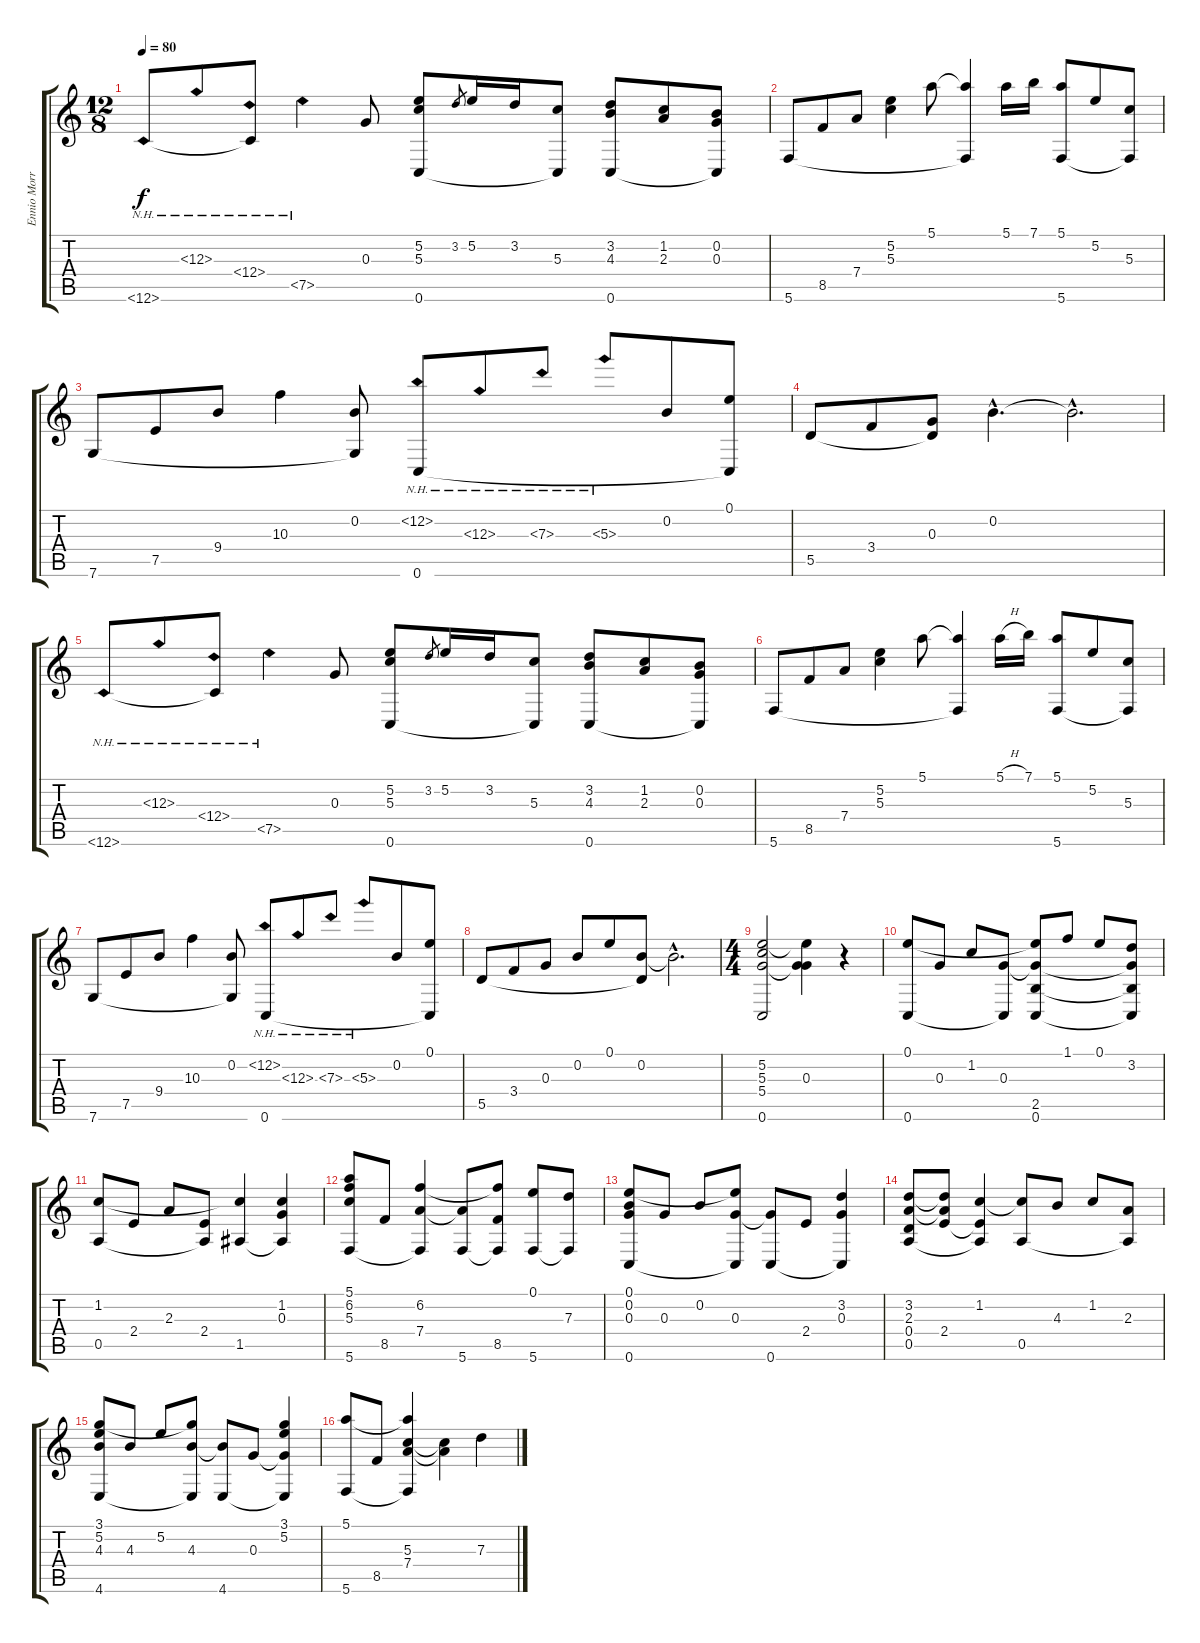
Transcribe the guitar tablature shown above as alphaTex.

\track ("Ennio Morricone" "Ennio Morr") {instrument acousticguitarnylon}
\staff {score tabs}
\tuning (E4 B3 G3 D3 A2 C2) {hide}
\ts (12 8)
\tempo 80
\clef g2
\ks c
12.6{nh}.8{dy f instrument acousticguitarnylon} 12.3{nh}.8 (12.4{nh} 12.6{t}).8 7.5{nh}.4 0.3.8 (5.2 5.3 0.6).8 3.2.8{gr} 5.2.16 3.2.16 (5.3 0.6{t}).8 (3.2 4.3 0.6).8 (1.2 2.3).8 (0.2 0.3 0.6{t}).8 |
5.6.8 8.5.8 7.4.8 (5.2 5.3).4 5.1.8 (5.1{t} 5.6{t}).4 5.1.16 7.1.16 (5.1 5.6).8 5.2.8 (5.3 5.6{t}).8 |
7.6.8 7.5.8 9.4.8 10.3.4 (0.2 7.6{t}).8 (12.2{nh} 0.6).8 12.3{nh}.8 7.3{nh}.8 5.3{nh}.8 0.2.8 (0.1 0.6{t}).8 |
5.5.8 3.4.8 (0.3 5.5{t}).8 0.2{hac}.4{d} 0.2{hac t}.2{d} |
12.6{nh}.8 12.3{nh}.8 (12.4{nh} 12.6{t}).8 7.5{nh}.4 0.3.8 (5.2 5.3 0.6).8 3.2.8{gr} 5.2.16 3.2.16 (5.3 0.6{t}).8 (3.2 4.3 0.6).8 (1.2 2.3).8 (0.2 0.3 0.6{t}).8 |
5.6.8 8.5.8 7.4.8 (5.2 5.3).4 5.1.8 (5.1{t} 5.6{t}).4 5.1{h}.16 7.1.16 (5.1 5.6).8 5.2.8 (5.3 5.6{t}).8 |
7.6.8 7.5.8 9.4.8 10.3.4 (0.2 7.6{t}).8 (12.2{nh} 0.6).8 12.3{nh}.8 7.3{nh}.8 5.3{nh}.8 0.2.8 (0.1 0.6{t}).8 |
5.5.8 3.4.8 0.3.8 0.2.8 0.1.8 (0.2 5.5{t}).8 0.2{hac t}.2{d} |
\ts (4 4)
(5.2 5.3 5.4 0.6).2 (5.2{t} 0.3 5.4{t}).4 r.4 |
(0.1 0.6).8 0.3.8 1.2.8 (0.3 0.6{t}).8 (0.1{t} 0.3{t} 2.5 0.6).8 1.1.8 0.1.8 (3.2 0.3{t} 2.5{t} 0.6{t}).8 |
(1.2 0.5).8 2.4.8 2.3.8 (2.4 0.5{t}).8 (1.2{t} 1.5).4 (1.2 0.3 1.5{t}).4 |
(5.1 6.2 5.3 5.6).8 8.5.8 (6.2 7.4 5.6{t}).4 (7.4{t} 5.6).8 (6.2{t} 8.5 5.6{t}).8 (0.1 5.6).8 (7.3 5.6{t}).8 |
(0.1 0.2 0.3 0.6).8 0.3.8 0.2.8 (0.1{t} 0.3 0.6{t}).8 (0.3{t} 0.6).8 2.4.8 (3.2 0.3 0.6{t}).4 |
(3.2 2.3 0.4 0.5).8 (3.2{t} 2.3{t} 2.4).8 (1.2 2.4{t} 0.5{t}).4 (1.2{t} 0.5).8 4.3.8 1.2.8 (2.3 0.5{t}).8 |
(3.1 5.2 4.3 4.6).8 4.3.8 5.2.8 (3.1{t} 4.3 4.6{t}).8 (4.3{t} 4.6).8 0.3.8 (3.1 5.2 0.3{t} 4.6{t}).4 |
(5.1 5.6).8 8.5.8 (5.1{t} 5.3 7.4 5.6{t}).4 (5.3{t} 7.4{t}).4 7.3.4
